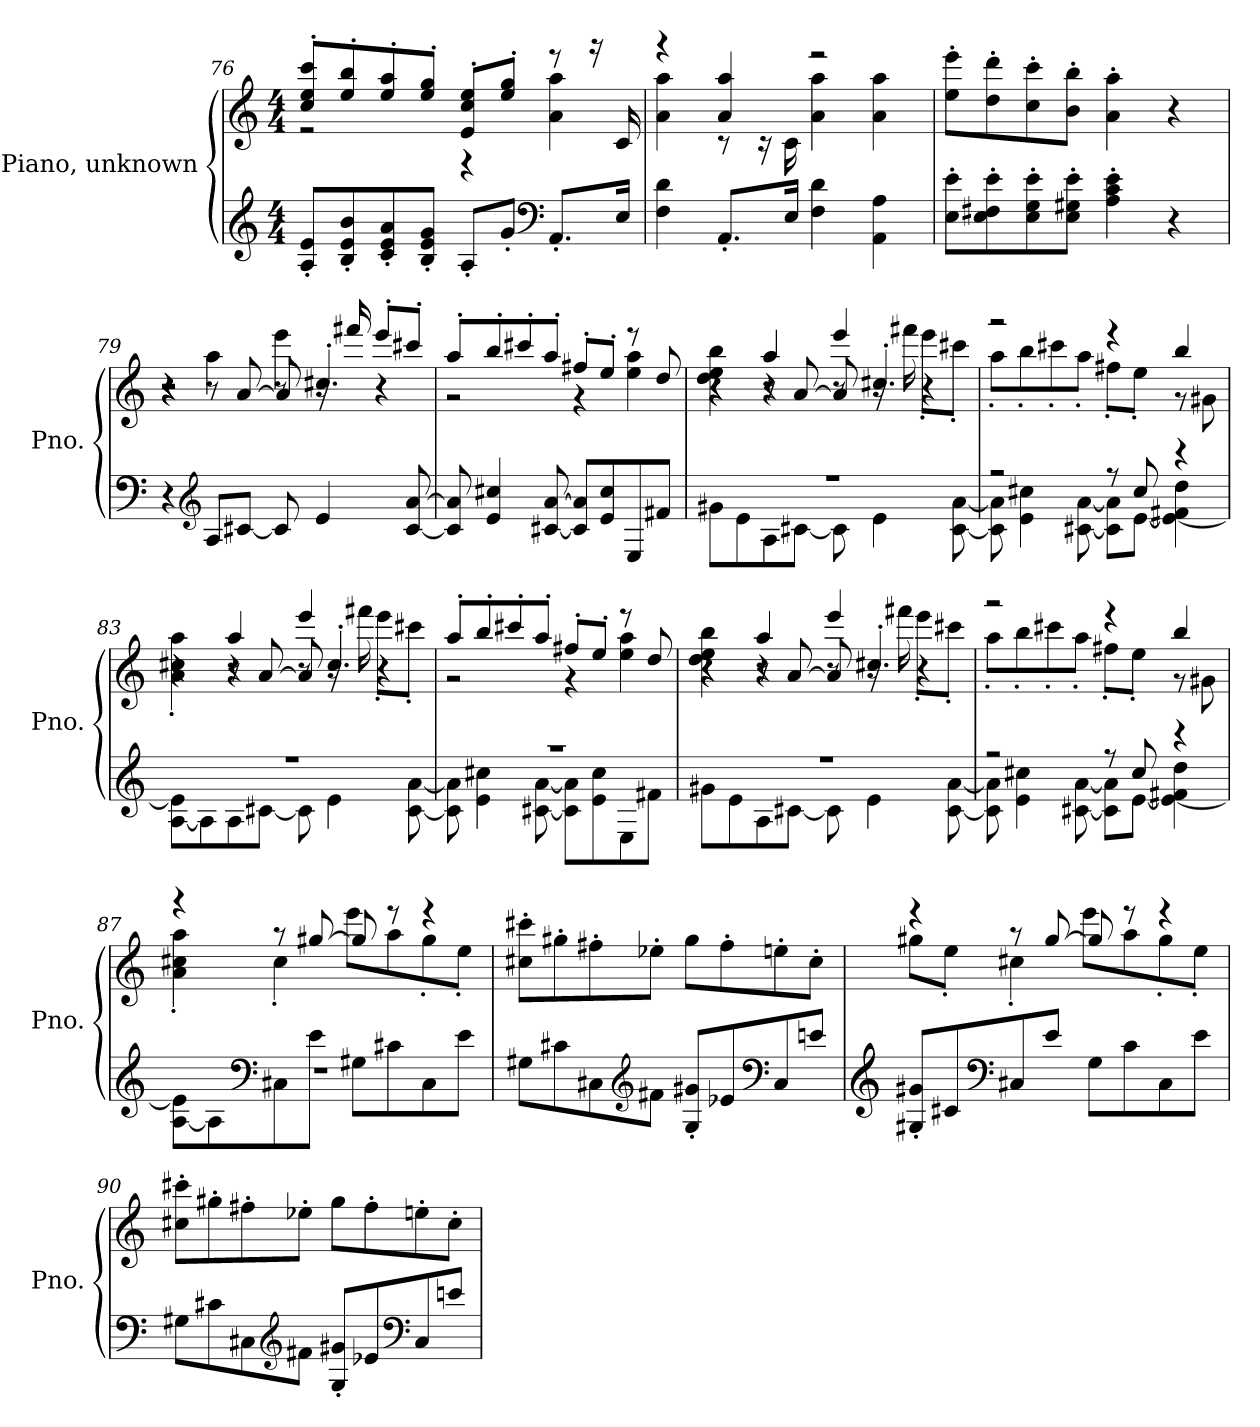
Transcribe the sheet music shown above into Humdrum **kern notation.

**kern	**kern
*part1	*part1
*staff2	*staff1
*I"Piano, unknown	*
*I'Pno.	*
*clefG2	*clefG2
*k[]	*k[]
*M4/4	*M4/4
=76	=76
*	*^
8A/' 8e/'L	8cc/' 8ee/' 8ccc/'L	2r
8B/' 8e/' 8b/'	8ee/' 8bb/'	.
8c/' 8e/' 8a/'	8ee/' 8aa/'	.
8B/' 8e/' 8g/'J	8ee/' 8gg/'J	.
8A'/L	8e/' 8cc/' 8ee/'L	4r
8g'/J	8ee/' 8gg/'J	.
*clefF4	*	*
8.AA'/L	8r	4a\ 4aa\
.	16r	.
16E/Jk	16c/	.
!!LO:LB:g=z	!!
=77	=77	=77
4F\ 4d\	4r	4a\ 4aa\
8.AA'/L	4a/ 4aa/	8r
.	.	16r
16E/Jk	.	16c\
4F\ 4d\	2r	4a\ 4aa\
4AA\ 4A\	.	4a\ 4aa\
*	*v	*v
=78	=78
8E\' 8e\'L	8ee\' 8eee\'L
8E\' 8F#X\' 8e\'	8dd\' 8ddd\'
8E\' 8G\' 8e\'	8cc\' 8ccc\'
8E\' 8G#X\' 8e\'J	8b\' 8bb\'J
4A\' 4c\' 4e\'	4a\' 4aa\'
4r	4r
=79	=79
*	*^
*	*	*^
4r	2r	4r	4r
*clefG2	*	*	*
8A/L	.	4aa\	8r
[8c#X/J	.	.	[8a/
8c#/]	8r	4eee\	8a/]
4e/	16r	.	4.cc#X'/
.	16fff#X/	.	.
.	8eee'/L	4r	.
[8c#/ [8a/	8ccc#X'/J	.	.
*	*	*v	*v
!!LO:PB:g=z
=80	=80	=80
8c#/] 8a/]	8aa'/L	2r
4e/ 4cc#X/	8bb'/	.
.	8ccc#X'/	.
[8c#X/ [8a/	8aa'/J	.
8c#/] 8a/]L	8ff#X'/L	4r
8e/ 8cc#/	8ee'/J	.
8E/	8r	4ee\ 4aa\
8f#X/J	8dd/	.
=81	=81	=81
*^	*	*^
1r	8g#X\L	4r	4dd\ 4ee\ 4bb\	4r
.	8e\	.	.	.
.	8A\	4aa/	4r	8r
.	[8c#X\J	.	.	[8a/
.	8c#\]	4eee/	8r	8a/]
.	4e\	.	16r	4.cc#X'/
.	.	.	16fff#X\	.
.	.	4r	8eee'\L	.
.	[8c#\ [8a\	.	8ccc#X'\J	.
*	*	*	*v	*v
=82	=82	=82	=82
2r	8c#\] 8a\]	2r	8aa'\L
.	4e\ 4cc#X\	.	8bb'\
.	.	.	8ccc#X'\
.	[8c#X\ [8a\	.	8aa'\J
8r	8c#\] 8a\]L	4r	8ff#X'\L
8cc#/	[8e\J	.	8ee'\J
4r	4e\_ 4f#X\ 4dd\	4bb/	8r
.	.	.	8g#X\
!!LO:LB:g=z
=83	=83	=83	=83
*	*	*	*^
1r	[8A\ 8e\]L	4r	4a\' 4cc#X\' 4aa\'	4r
.	8A\]	.	.	.
.	8A\	4aa/	4r	8r
.	[8c#X\J	.	.	[8a/
.	8c#\]	4eee/	8r	8a/]
.	4e\	.	16r	4.cc#'/
.	.	.	16fff#X\	.
.	.	4r	8eee'\L	.
.	[8c#\ [8a\	.	8ccc#X'\J	.
*	*	*	*v	*v
=84	=84	=84	=84
1r	8c#\] 8a\]	8aa'/L	2r
.	4e\ 4cc#X\	8bb'/	.
.	.	8ccc#X'/	.
.	[8c#X\ [8a\	8aa'/J	.
.	8c#\] 8a\]L	8ff#X'/L	4r
.	8e\ 8cc#\	8ee'/J	.
.	8E\	8r	4ee\ 4aa\
.	8f#X\J	8dd/	.
!!LO:LB:g=z
=85	=85	=85	=85
*	*	*	*^
1r	8g#X\L	4r	4dd\ 4ee\ 4bb\	4r
.	8e\	.	.	.
.	8A\	4aa/	4r	8r
.	[8c#X\J	.	.	[8a/
.	8c#\]	4eee/	8r	8a/]
.	4e\	.	16r	4.cc#X'/
.	.	.	16fff#X\	.
.	.	4r	8eee'\L	.
.	[8c#\ [8a\	.	8ccc#X'\J	.
*	*	*	*v	*v
=86	=86	=86	=86
2r	8c#\] 8a\]	2r	8aa'\L
.	4e\ 4cc#X\	.	8bb'\
.	.	.	8ccc#X'\
.	[8c#X\ [8a\	.	8aa'\J
8r	8c#\] 8a\]L	4r	8ff#X'\L
8cc#/	[8e\J	.	8ee'\J
4r	4e\_ 4f#X\ 4dd\	4bb/	8r
.	.	.	8g#X\
!!LO:LB:g=z	!!
=87	=87	=87	=87
1r	[8A\ 8e\]L	4r	4a\' 4cc#X\' 4aa\'
.	8A\]	.	.
*clefF4	*	*	*
.	8C#X\	8r	4cc#'\
.	8e\J	[8gg#X/	.
.	8G#X\L	8gg#/]	8eee\L
.	8c#X\	8r	8aa\
.	8C#\	4r	8gg#'\
.	8e\J	.	8ee'\J
*v	*v	*	*
*	*v	*v
=88	=88
8G#X\L	8cc#X\' 8ccc#X\'L
8c#X\	8gg#X'\
8C#X\	8ff#X'\
*clefG2	*
8f#X\J	8ee-X'\J
8G#/' 8g#X/'L	8gg#\L
8e-X/	8ff#'\
*clefF4	*
8C#/	8een'\
8en/J	8cc#'\J
!!LO:LB:g=z
=89	=89
*clefG2	*
*	*^
8G#X/' 8g#X/'L	4r	8gg#X\L
8c#X/	.	8ee'\J
*clefF4	*	*
8C#X/	8r	4cc#X'\
8e/J	[8gg#/	.
8G#\L	8gg#/]	8eee\L
8c#\	8r	8aa\
8C#\	4r	8gg#'\
8e\J	.	8ee'\J
*	*v	*v
=90	=90
8G#X\L	8cc#X\' 8ccc#X\'L
8c#X\	8gg#X'\
8C#X\	8ff#X'\
*clefG2	*
8f#X\J	8ee-X'\J
8G#/' 8g#X/'L	8gg#\L
8e-X/	8ff#'\
*clefF4	*
8C#/	8een'\
8en/J	8cc#'\J
=	=
*-	*-
